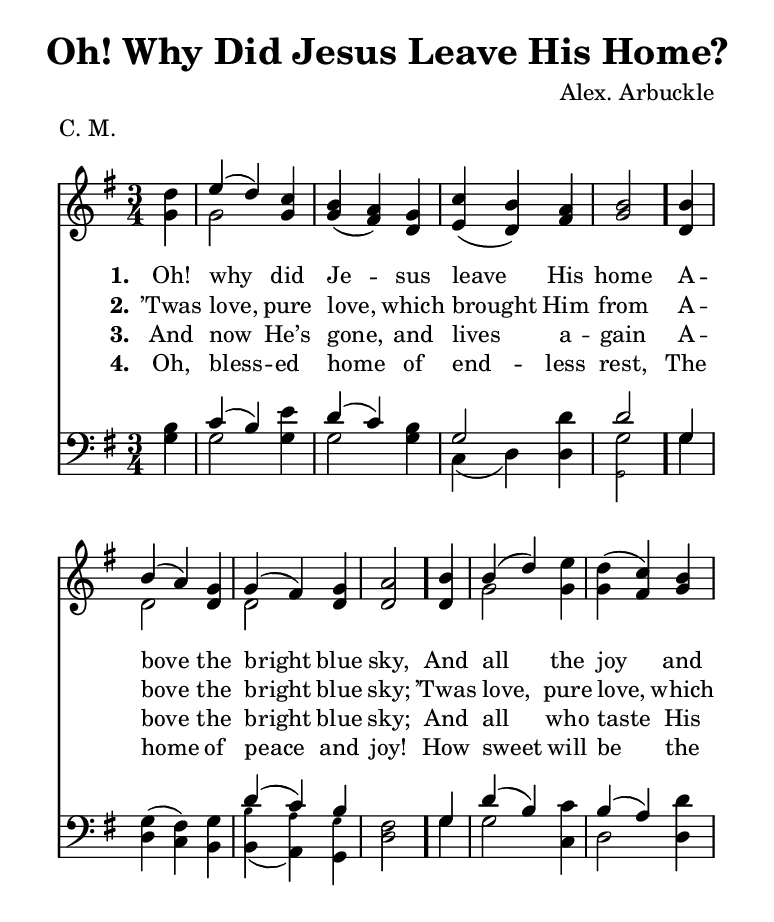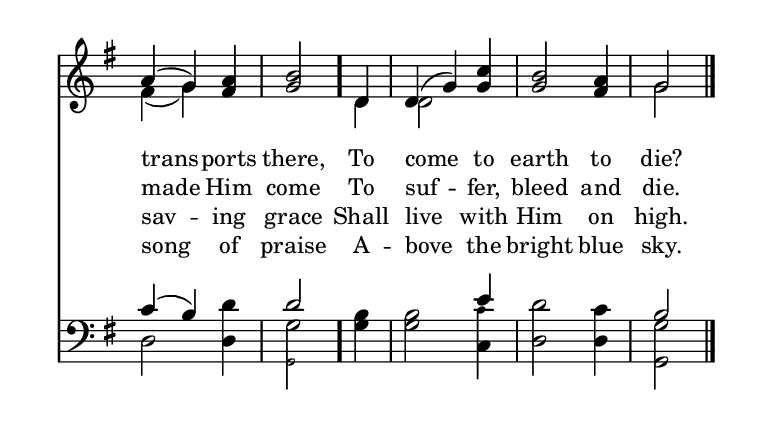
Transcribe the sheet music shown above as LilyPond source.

\include "common/global.ily"
\paper {
  \include "common/paper.ily"
  ragged-bottom = ##t
}

\header{
  hymnnumber = "253"
  title = "Oh! Why Did Jesus Leave His Home?" % not found at hymnary.org
  tunename = "Munhall" % not found at hymnary.org
  meter = "C. M."
  poet = ""
  composer = "Alex. Arbuckle" % not found at hymnary.org
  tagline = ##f
}

global = {
  \include "common/overrides.ily"
  \override Staff.TimeSignature.style = #'numbered
  \time 3/4
  \override Score.MetronomeMark.transparent = ##t % hide all fermata changes too
  \tempo 4=100
  \key g \major
  \partial 4
  \autoBeamOff
}

notesSoprano = {
\global
\relative c'' {

  d4 | e( d) c | b( a) g | c( b) a | b2
  b4 | b( a) g | g( fis) g | a2
  b4 | b( d) e | d( c) b | a( g) a | b2
  d,4 | d( g) c | b2 a4 | g2

  \bar "|."

}
}

notesAlto = {
\global
\relative e' {

  g4 | g2 g4 | g( fis) d | e( d) fis | g2
  d4 | d2 d4 | d2 d4 | d2
  d4 | g2 g4 | g( fis) g | fis( g) fis | g2
  d4 | d2 g4 | g2 fis4 | g2

}
}

notesTenor = {
\global
\relative a {

  b4 | c( b) e | d( c) b | g2 d'4 | d2
  g,4 | g( fis) g | d'( c) b | fis2
  g4 | d'( b) c | b( a) d | c( b) d | d2
  b4 | b2 e4 | d2 c4 | b2

}
}

notesBass = {
\global
\relative f {

  g4 | g2 g4 | g2 g4 | c,( d) d | <g \tweak font-size #-4 g,>2
  g4 | d( c) b | <b \tweak font-size #-4 b'>( <a \tweak font-size #-4 a'>) <g \tweak font-size #-4 g'> | d'2
  g4 | g2 c,4 | d2 d4 | d2 d4 | <g \tweak font-size #-4 g,>2
  g4 | g2 <c, \tweak font-size #-4 c'>4 | d2 d4 | <g g,>2

}
}

wordsA = \lyricmode {
\set stanza = "1."

Oh! why did Je -- sus leave His home \bar "."
A -- bove the bright blue sky, \bar "."
And all the joy and trans -- ports there, \bar "."
To come to earth to die? \bar "."

}

wordsB = \lyricmode {
\set stanza = "2."

’Twas love, pure love, which brought Him from
A -- bove the bright blue sky;
’Twas love, pure love, which made Him come
To suf -- fer, bleed and die.

}

wordsC = \lyricmode {
\set stanza = "3."

And now He’s gone, and lives a -- gain
A -- bove the bright blue sky;
And all who taste His sav -- ing grace
Shall live with Him on high.

}

wordsD = \lyricmode {
\set stanza = "4."

Oh, bless -- ed home of end -- less rest,
The home of peace and joy!
How sweet will be the song of praise
A -- bove the bright blue sky.

}

\score {
  \context ChoirStaff <<
    \context Staff = upper <<
      \set Staff.autoBeaming = ##f
      \set ChoirStaff.systemStartDelimiter = #'SystemStartBar
      \set ChoirStaff.printPartCombineTexts = ##f
      \partcombine #'(2 . 11) \notesSoprano \notesAlto
      \context NullVoice = sopranos { \voiceOne << \notesSoprano >> }
      \context Lyrics = one   \lyricsto sopranos \wordsA
      \context Lyrics = two   \lyricsto sopranos \wordsB
      \context Lyrics = three \lyricsto sopranos \wordsC
      \context Lyrics = four  \lyricsto sopranos \wordsD
    >>
    \context Staff = men <<
      \set Staff.autoBeaming = ##f
      \clef bass
      \set ChoirStaff.printPartCombineTexts = ##f
      \partcombine #'(2 . 11) \notesTenor \notesBass
    >>
  >>
  \layout {
    \include "common/layout.ily"
  }
  #(cond ((ly:get-option 'eog-midi-permitted) #{ \midi{
    \include "common/midi.ily"
  } #}))
}

\version "2.19.49"  % necessary for upgrading to future LilyPond versions.

% vi:set et ts=2 sw=2 ai nocindent syntax=lilypond:
